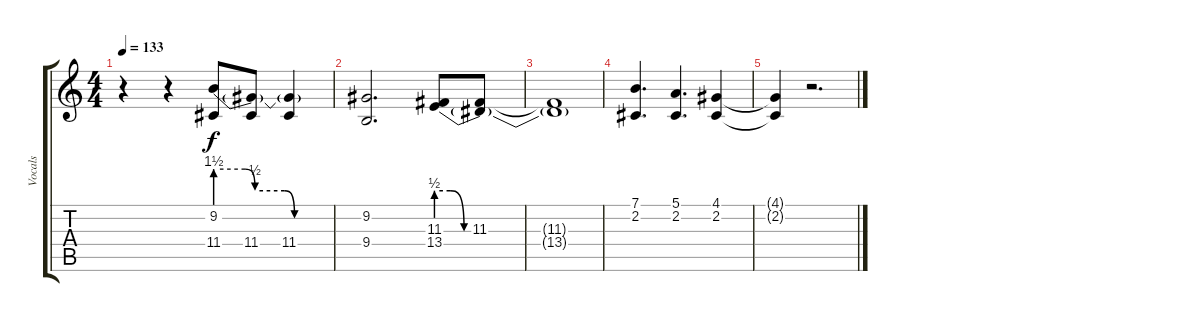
\track ("Vocals" "Vocals") {instrument viola}
\staff {score tabs}
\tuning (E4 B3 G3 D3 A2 E2) {hide}
\ts (4 4)
\tempo 133
\clef g2
\ks c
r.4{dy f} r.4 (9.2{be (custom 0 6 15 6 20 2 35 2 40 0 60 0)} 11.4).8 (9.2{t} 11.4).8 (9.2{t} 11.4).4 |
(9.2 9.4).2{d} (11.3 13.4{be (custom 0 2 5 2 10 0 15 0 30 0 60 0)}).8 (11.3 13.4{t}).8 |
(11.3{t} 13.4{t}).1 |
(7.1 2.2).4{d} (5.1 2.2).4{d} (4.1 2.2).4 |
(4.1{t} 2.2{t}).4 r.2{d}
